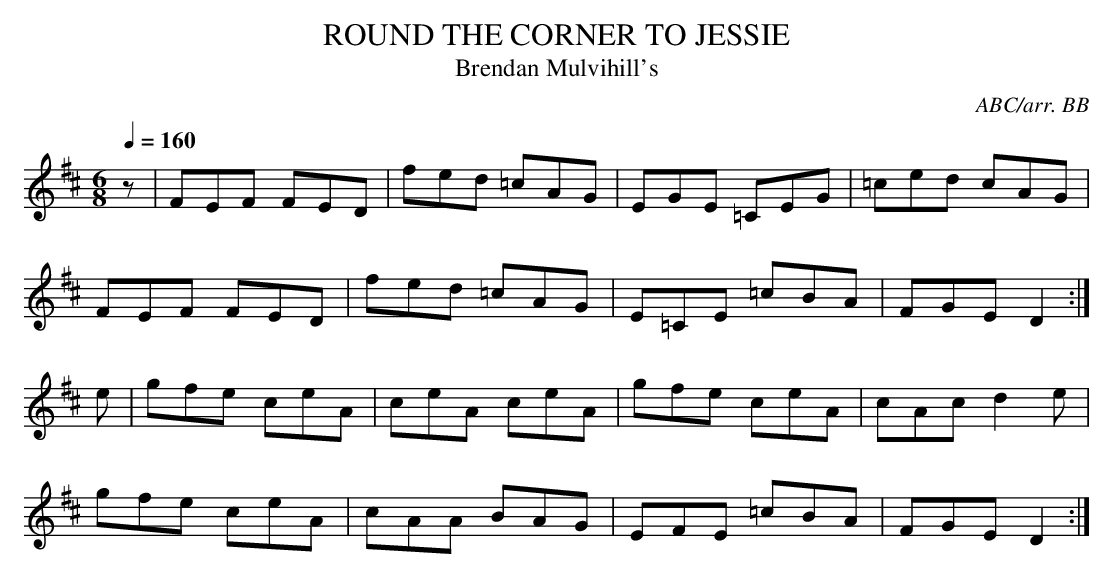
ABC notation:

X:1
T:ROUND THE CORNER TO JESSIE
T:Brendan Mulvihill's
C:ABC/arr. BB
Q:1/4=160
M:6/8
K:D % transposed from C
z|FEF FED|fed =cAG|EGE =CEG|=ced cAG|
FEF FED|fed =cAG|E=CE =cBA|FGE D2 :|
e|gfe ceA|ceA ceA|gfe ceA|cAc d2e|
gfe ceA|cAA BAG|EFE =cBA|FGE D2 :|
